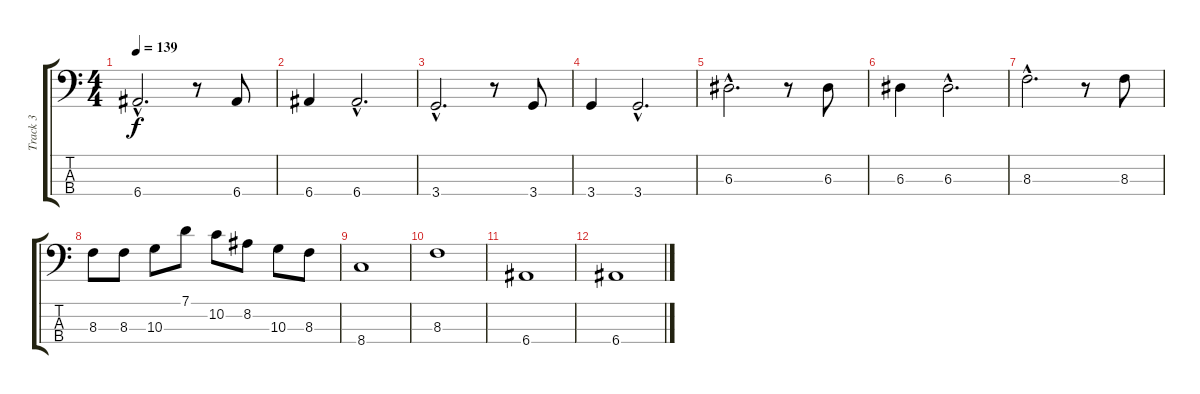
\track ("Track 3" "Track 3") {instrument electricbassfinger}
\staff {score tabs}
\tuning (G2 D2 A1 E1) {hide}
\ts (4 4)
\tempo 139
\clef f4
\ks c
6.4{hac}.2{d dy f} r.8 6.4.8 |
6.4.4 6.4{hac}.2{d} |
3.4{hac}.2{d} r.8 3.4.8 |
3.4.4 3.4{hac}.2{d} |
6.3{hac}.2{d} r.8 6.3.8 |
6.3.4 6.3{hac}.2{d} |
8.3{hac}.2{d} r.8 8.3.8 |
8.3.8 8.3.8 10.3.8 7.1.8 10.2.8 8.2.8 10.3.8 8.3.8 |
8.4.1 |
8.3.1 |
6.4.1 |
6.4.1
